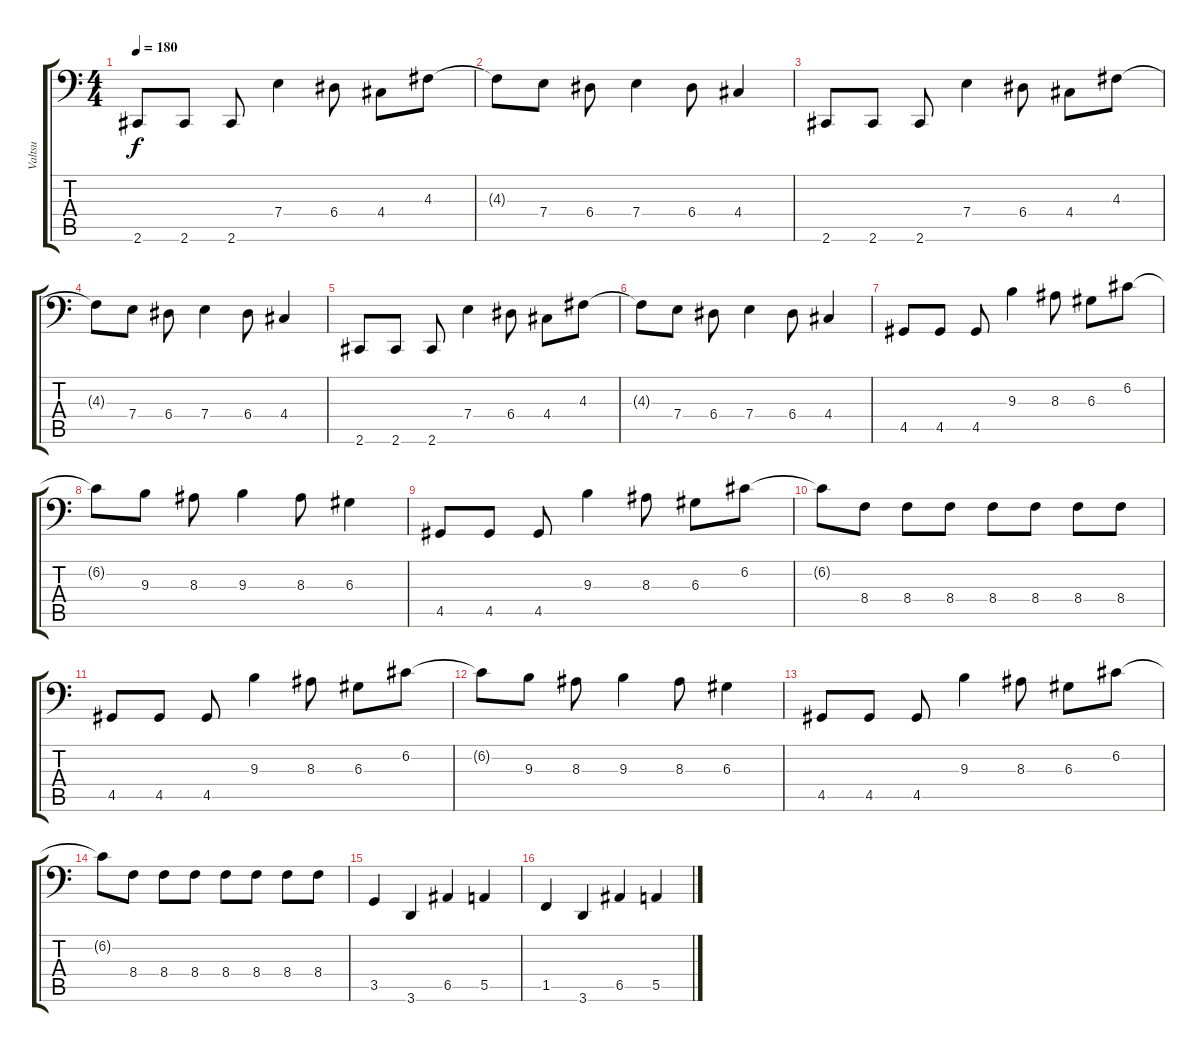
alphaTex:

\track ("Valtsu" "Valtsu") {instrument electricbasspick}
\staff {score tabs}
\tuning (C3 G2 D2 A1 E1 B0) {hide}
\ts (4 4)
\tempo 180
\clef f4
\ks c
2.6.8{dy f} 2.6.8 2.6.8 7.4.4 6.4.8 4.4.8 4.3.8 |
4.3{t}.8 7.4.8 6.4.8 7.4.4 6.4.8 4.4.4 |
2.6.8 2.6.8 2.6.8 7.4.4 6.4.8 4.4.8 4.3.8 |
4.3{t}.8 7.4.8 6.4.8 7.4.4 6.4.8 4.4.4 |
2.6.8 2.6.8 2.6.8 7.4.4 6.4.8 4.4.8 4.3.8 |
4.3{t}.8 7.4.8 6.4.8 7.4.4 6.4.8 4.4.4 |
4.5.8 4.5.8 4.5.8 9.3.4 8.3.8 6.3.8 6.2.8 |
6.2{t}.8 9.3.8 8.3.8 9.3.4 8.3.8 6.3.4 |
4.5.8 4.5.8 4.5.8 9.3.4 8.3.8 6.3.8 6.2.8 |
6.2{t}.8 8.4.8 8.4.8 8.4.8 8.4.8 8.4.8 8.4.8 8.4.8 |
4.5.8 4.5.8 4.5.8 9.3.4 8.3.8 6.3.8 6.2.8 |
6.2{t}.8 9.3.8 8.3.8 9.3.4 8.3.8 6.3.4 |
4.5.8 4.5.8 4.5.8 9.3.4 8.3.8 6.3.8 6.2.8 |
6.2{t}.8 8.4.8 8.4.8 8.4.8 8.4.8 8.4.8 8.4.8 8.4.8 |
3.5.4 3.6.4 6.5.4 5.5.4 |
1.5.4 3.6.4 6.5.4 5.5.4
